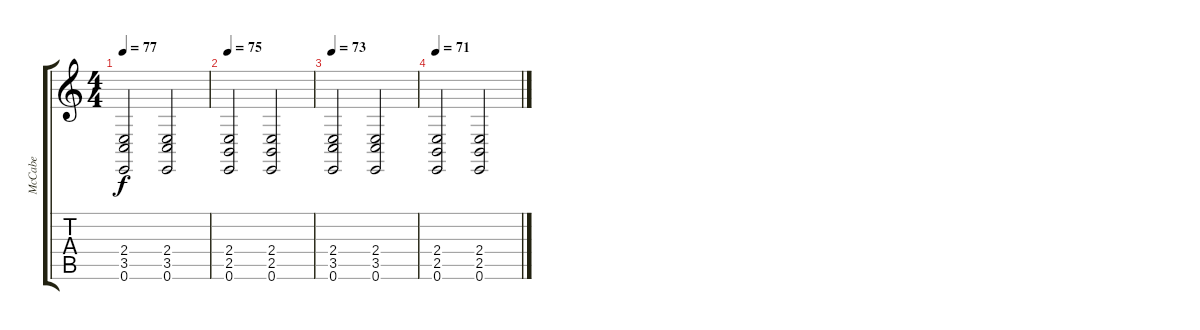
\track ("McCabe" "McCabe") {instrument acousticgrandpiano}
\staff {score tabs}
\tuning (E4 B3 G3 D3 A2 E2) {hide}
\ts (4 4)
\tempo 77
\clef g2
\ks c
(2.4 3.5 0.6).2{dy f} (2.4 3.5 0.6).2 |
\tempo 75
(2.4 2.5 0.6).2 (2.4 2.5 0.6).2 |
\tempo 73
(2.4 3.5 0.6).2 (2.4 3.5 0.6).2 |
\tempo 71
(2.4 2.5 0.6).2 (2.4 2.5 0.6).2
